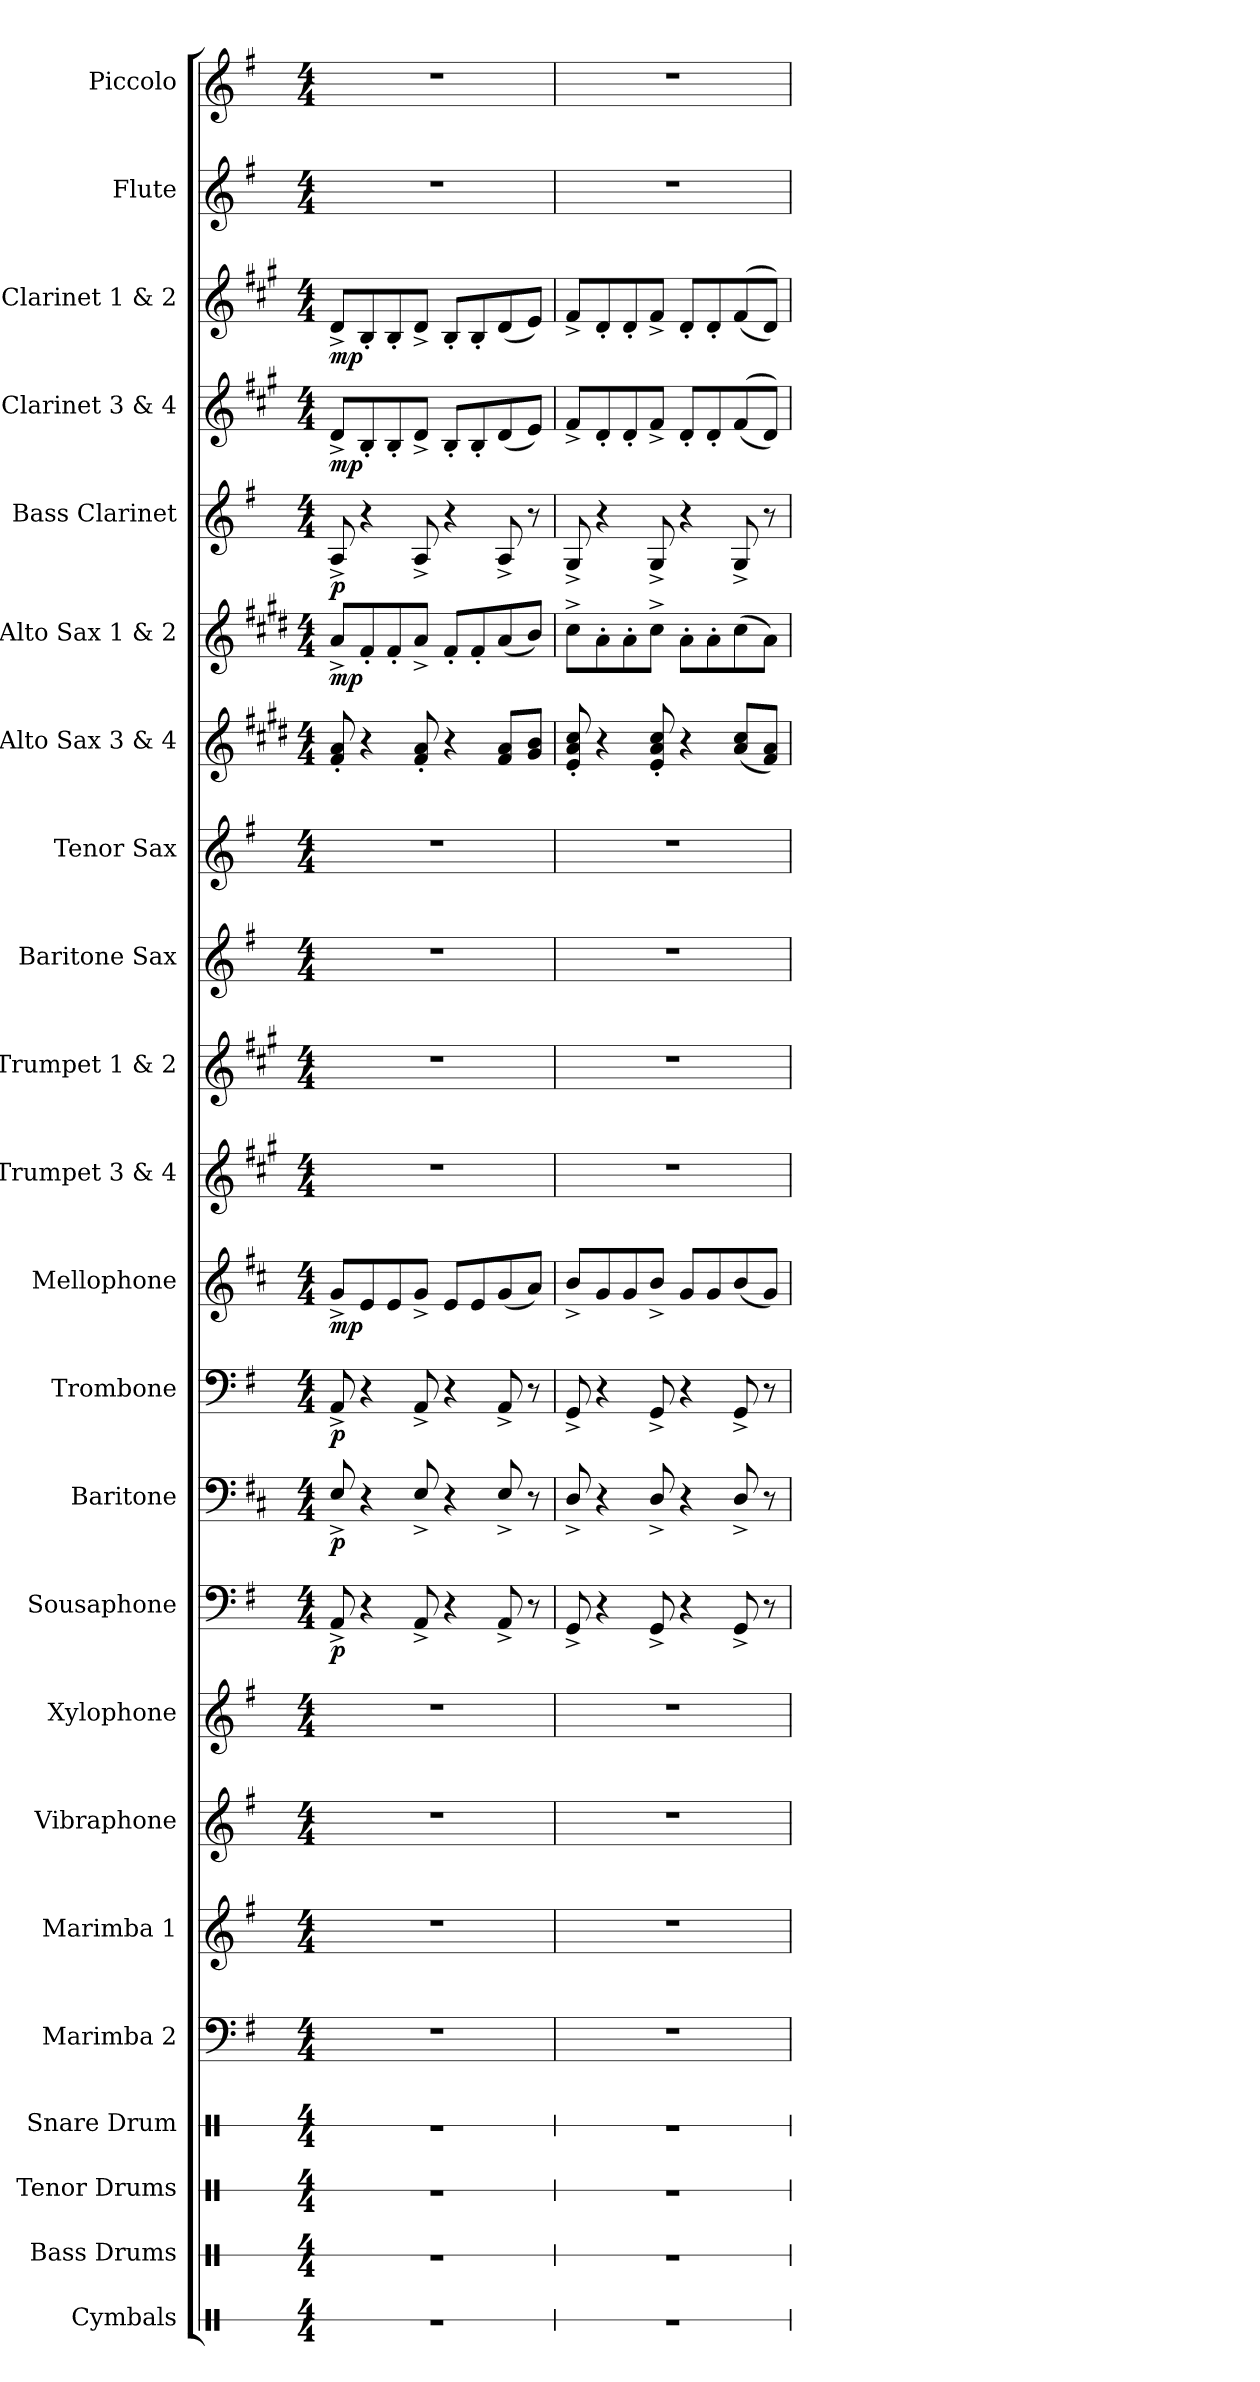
**kern	**kern	**kern	**kern	**kern	**kern	**kern	**kern	**kern	**dynam	**kern	**dynam	**kern	**dynam	**kern	**dynam	**kern	**kern	**kern	**kern	**kern	**dynam	**kern	**dynam	**kern	**dynam	**kern	**dynam	**kern	**dynam	**kern	**kern
*part23	*part22	*part21	*part20	*part19	*part18	*part17	*part16	*part15	*part15	*part14	*part14	*part13	*part13	*part12	*part12	*part11	*part10	*part9	*part8	*part7	*part7	*part6	*part6	*part5	*part5	*part4	*part4	*part3	*part3	*part2	*part1
*staff23	*staff22	*staff21	*staff20	*staff19	*staff18	*staff17	*staff16	*staff15	*staff15	*staff14	*staff14	*staff13	*staff13	*staff12	*staff12	*staff11	*staff10	*staff9	*staff8	*staff7	*staff7	*staff6	*staff6	*staff5	*staff5	*staff4	*staff4	*staff3	*staff3	*staff2	*staff1
*I"Cymbals	*I"Bass Drums	*I"Tenor Drums	*I"Snare Drum	*I"Marimba 2	*I"Marimba 1	*I"Vibraphone	*I"Xylophone	*I"Sousaphone	*	*I"Baritone	*	*I"Trombone	*	*I"Mellophone	*	*I"Trumpet 3 &amp; 4	*I"Trumpet 1 &amp; 2	*I"Baritone Sax	*I"Tenor Sax	*I"Alto Sax 3 &amp; 4	*	*I"Alto Sax 1 &amp; 2	*	*I"Bass Clarinet	*	*I"Clarinet 3 &amp; 4	*	*I"Clarinet 1 &amp; 2	*	*I"Flute	*I"Piccolo
*I'Cym.	*I'B.D.	*I'T.D.	*I'S.D.	*I'Mrm. 2	*I'Mrm. 1	*I'Vib.	*I'Xyl.	*	*	*I'Bar.	*	*I'Tbn.	*	*I'Mph.	*	*I'Tpt. 3&amp;4	*I'Tpt. 1&amp;2	*I'Bari. Sax.	*I'T. Sax.	*I'A. Sax. 3&amp;4	*	*I'A. Sax. 1&amp;2	*	*I'B. Cl.	*	*I'Cl. 3&amp;4	*	*I'Cl. 1&amp;2	*	*I'Fl.	*I'Picc.
*stria1	*stria1	*stria1	*stria1	*	*	*	*	*	*	*	*	*	*	*	*	*	*	*	*	*	*	*	*	*	*	*	*	*	*	*	*
*clefX	*clefX	*clefX	*clefX	*clefF4	*clefG2	*clefG2	*clefG2	*clefF4	*	*clefF4	*	*clefF4	*	*clefG2	*	*clefG2	*clefG2	*clefG2	*clefG2	*clefG2	*	*clefG2	*	*clefG2	*	*clefG2	*	*clefG2	*	*clefG2	*clefG2
*	*	*	*	*	*	*	*ITrd-7c-12	*	*	*ITrd4c7	*	*	*	*ITrd4c7	*	*ITrd1c2	*ITrd1c2	*ITrd12c21	*ITrd8c14	*ITrd5c9	*	*ITrd5c9	*	*ITrd8c14	*	*ITrd1c2	*	*ITrd1c2	*	*	*ITrd-7c-12
*k[]	*k[]	*k[]	*k[]	*k[f#]	*k[f#]	*k[f#]	*k[f#]	*k[f#]	*	*k[f#]	*	*k[f#]	*	*k[f#]	*	*k[f#]	*k[f#]	*k[f#]	*k[f#]	*k[f#]	*	*k[f#]	*	*k[f#]	*	*k[f#]	*	*k[f#]	*	*k[f#]	*k[f#]
*M4/4	*M4/4	*M4/4	*M4/4	*M4/4	*M4/4	*M4/4	*M4/4	*M4/4	*	*M4/4	*	*M4/4	*	*M4/4	*	*M4/4	*M4/4	*M4/4	*M4/4	*M4/4	*	*M4/4	*	*M4/4	*	*M4/4	*	*M4/4	*	*M4/4	*M4/4
*MM142	*MM142	*MM142	*MM142	*MM142	*MM142	*MM142	*MM142	*MM142	*	*MM142	*	*MM142	*	*MM142	*	*MM142	*MM142	*MM142	*MM142	*MM142	*	*MM142	*	*MM142	*	*MM142	*	*MM142	*	*MM142	*MM142
=1	=1	=1	=1	=1	=1	=1	=1	=1	=1	=1	=1	=1	=1	=1	=1	=1	=1	=1	=1	=1	=1	=1	=1	=1	=1	=1	=1	=1	=1	=1	=1
!	!	!	!	!	!	!	!	!	!LO:DY:b	!	!LO:DY:b	!	!LO:DY:b	!	!LO:DY:b	!	!	!	!	!	!LO:DY:b	!	!	!	!	!	!	!	!	!	!
!	!	!	!	!	!	!	!	!	!	!	!	!	!	!	!	!	!	!	!	!	!LO:DY:n=1:b	!	!LO:DY:b	!	!LO:DY:b	!	!LO:DY:b	!	!LO:DY:b	!	!
1r	1r	1r	1r	1r	1r	1r	1r	8AA^/	p	8AA^/	p	8AA^/	p	8c^/L	mp	1r	1r	1r	1r	8A/' 8c/'	mp mp	8c^/L	mp	8AA^/	p	8c^/L	mp	8c^/L	mp	1r	1r
.	.	.	.	.	.	.	.	4r	.	4r	.	4r	.	8A/	.	.	.	.	.	4r	.	8A'/	.	4r	.	8A'/	.	8A'/	.	.	.
.	.	.	.	.	.	.	.	.	.	.	.	.	.	8A/	.	.	.	.	.	.	.	8A'/	.	.	.	8A'/	.	8A'/	.	.	.
.	.	.	.	.	.	.	.	8AA^/	.	8AA^/	.	8AA^/	.	8c^/J	.	.	.	.	.	8A/' 8c/'	.	8c^/J	.	8AA^/	.	8c^/J	.	8c^/J	.	.	.
.	.	.	.	.	.	.	.	4r	.	4r	.	4r	.	8A/L	.	.	.	.	.	4r	.	8A'/L	.	4r	.	8A'/L	.	8A'/L	.	.	.
.	.	.	.	.	.	.	.	.	.	.	.	.	.	8A/	.	.	.	.	.	.	.	8A'/	.	.	.	8A'/	.	8A'/	.	.	.
.	.	.	.	.	.	.	.	8AA^/	.	8AA^/	.	8AA^/	.	(<8c/	.	.	.	.	.	8A/ 8c/L	.	(<8c/	.	8AA^/	.	(<8c/	.	(<8c/	.	.	.
.	.	.	.	.	.	.	.	8r	.	8r	.	8r	.	8d/J)	.	.	.	.	.	8B/ 8d/J	.	8d/J)	.	8r	.	8d/J)	.	8d/J)	.	.	.
=2	=2	=2	=2	=2	=2	=2	=2	=2	=2	=2	=2	=2	=2	=2	=2	=2	=2	=2	=2	=2	=2	=2	=2	=2	=2	=2	=2	=2	=2	=2	=2
1r	1r	1r	1r	1r	1r	1r	1r	8GG^/	.	8GG^/	.	8GG^/	.	8e^/L	.	1r	1r	1r	1r	8G/' 8c/' 8e/'	.	8e^\L	.	8GG^/	.	8e^/L	.	8e^/L	.	1r	1r
.	.	.	.	.	.	.	.	4r	.	4r	.	4r	.	8c/	.	.	.	.	.	4r	.	8c'\	.	4r	.	8c'/	.	8c'/	.	.	.
.	.	.	.	.	.	.	.	.	.	.	.	.	.	8c/	.	.	.	.	.	.	.	8c'\	.	.	.	8c'/	.	8c'/	.	.	.
.	.	.	.	.	.	.	.	8GG^/	.	8GG^/	.	8GG^/	.	8e^/J	.	.	.	.	.	8G/' 8c/' 8e/'	.	8e^\J	.	8GG^/	.	8e^/J	.	8e^/J	.	.	.
.	.	.	.	.	.	.	.	4r	.	4r	.	4r	.	8c/L	.	.	.	.	.	4r	.	8c'\L	.	4r	.	8c'/L	.	8c'/L	.	.	.
.	.	.	.	.	.	.	.	.	.	.	.	.	.	8c/	.	.	.	.	.	.	.	8c'\	.	.	.	8c'/	.	8c'/	.	.	.
.	.	.	.	.	.	.	.	8GG^/	.	8GG^/	.	8GG^/	.	(<8e/	.	.	.	.	.	(<8c/ 8e/L	.	(>8e\	.	8GG^/	.	(<(<8e/	.	(<(<8e/	.	.	.
.	.	.	.	.	.	.	.	8r	.	8r	.	8r	.	8c/J)	.	.	.	.	.	8A/ 8c/J)	.	8c\J)	.	8r	.	8c/J))	.	8c/J))	.	.	.
=	=	=	=	=	=	=	=	=	=	=	=	=	=	=	=	=	=	=	=	=	=	=	=	=	=	=	=	=	=	=	=
*-	*-	*-	*-	*-	*-	*-	*-	*-	*-	*-	*-	*-	*-	*-	*-	*-	*-	*-	*-	*-	*-	*-	*-	*-	*-	*-	*-	*-	*-	*-	*-
